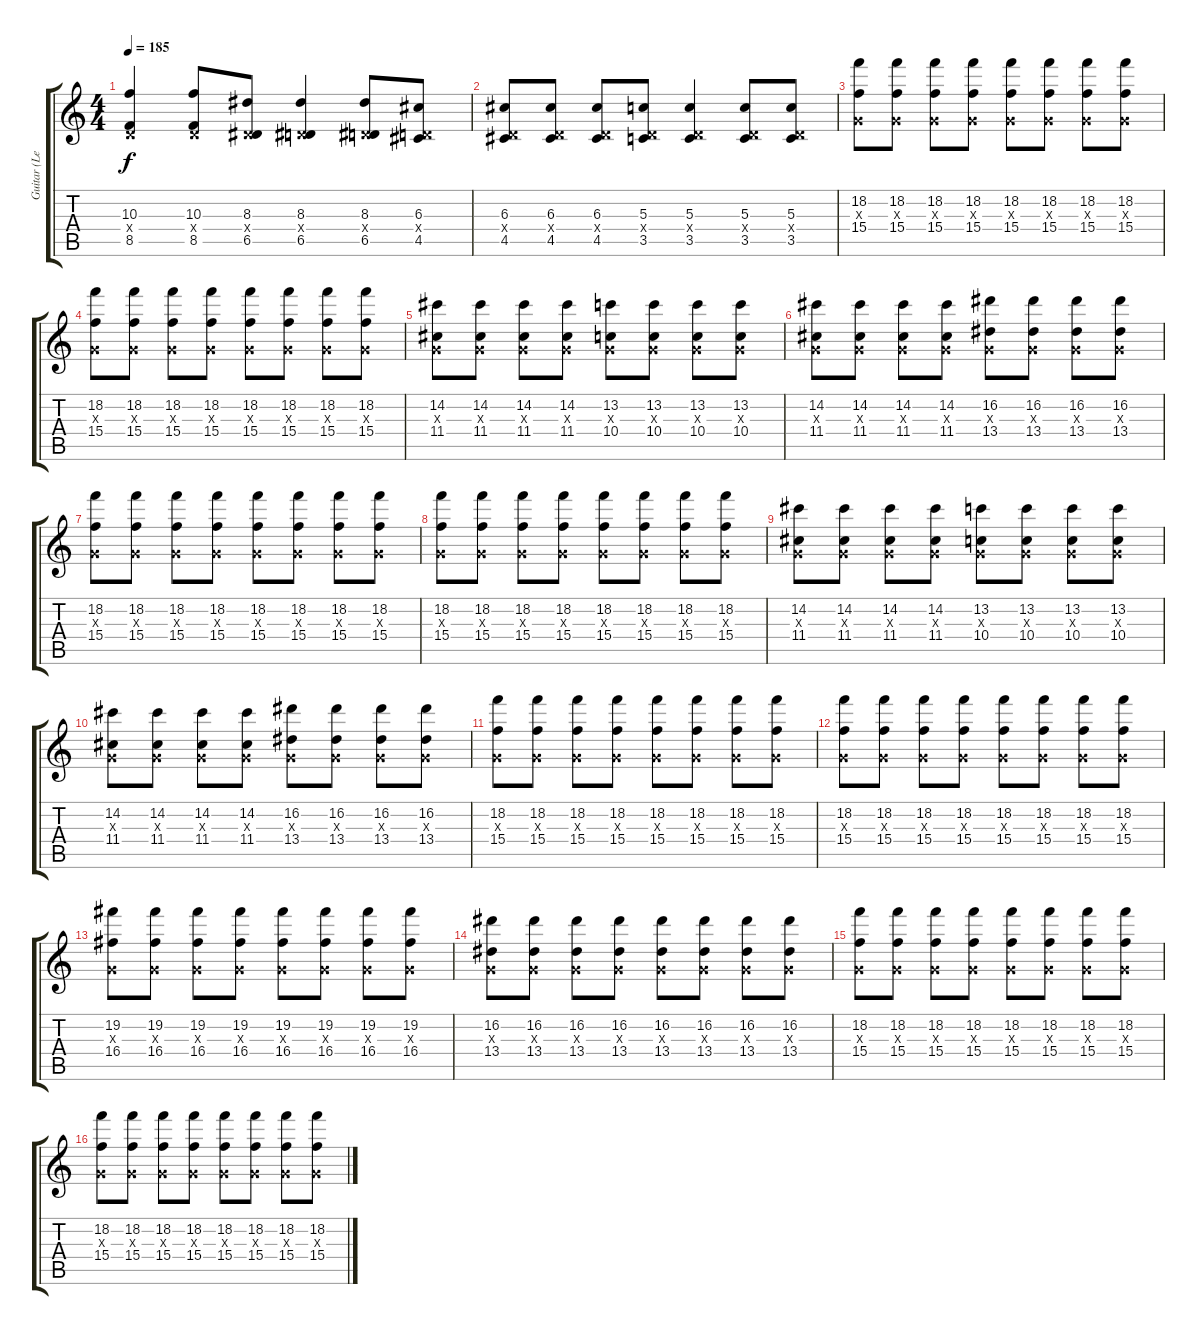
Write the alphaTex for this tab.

\track ("Guitar (Lead)" "Guitar (Le") {instrument distortionguitar}
\staff {score tabs}
\tuning (E4 B3 G3 D3 A2 E2) {hide}
\ts (4 4)
\tempo 185
\clef g2
\ks c
(10.3 0.4{x} 8.5).4{dy f} (10.3 0.4{x} 8.5).8 (8.3 0.4{x} 6.5).8 (8.3 0.4{x} 6.5).4 (8.3 0.4{x} 6.5).8 (6.3 0.4{x} 4.5).8 |
(6.3 0.4{x} 4.5).8 (6.3 0.4{x} 4.5).8 (6.3 0.4{x} 4.5).8 (5.3 0.4{x} 3.5).8 (5.3 0.4{x} 3.5).4 (5.3 0.4{x} 3.5).8 (5.3 0.4{x} 3.5).8 |
(18.2 0.3{x} 15.4).8 (18.2 0.3{x} 15.4).8 (18.2 0.3{x} 15.4).8 (18.2 0.3{x} 15.4).8 (18.2 0.3{x} 15.4).8 (18.2 0.3{x} 15.4).8 (18.2 0.3{x} 15.4).8 (18.2 0.3{x} 15.4).8 |
(18.2 0.3{x} 15.4).8 (18.2 0.3{x} 15.4).8 (18.2 0.3{x} 15.4).8 (18.2 0.3{x} 15.4).8 (18.2 0.3{x} 15.4).8 (18.2 0.3{x} 15.4).8 (18.2 0.3{x} 15.4).8 (18.2 0.3{x} 15.4).8 |
(14.2 0.3{x} 11.4).8 (14.2 0.3{x} 11.4).8 (14.2 0.3{x} 11.4).8 (14.2 0.3{x} 11.4).8 (13.2 0.3{x} 10.4).8 (13.2 0.3{x} 10.4).8 (13.2 0.3{x} 10.4).8 (13.2 0.3{x} 10.4).8 |
(14.2 0.3{x} 11.4).8 (14.2 0.3{x} 11.4).8 (14.2 0.3{x} 11.4).8 (14.2 0.3{x} 11.4).8 (16.2 0.3{x} 13.4).8 (16.2 0.3{x} 13.4).8 (16.2 0.3{x} 13.4).8 (16.2 0.3{x} 13.4).8 |
(18.2 0.3{x} 15.4).8 (18.2 0.3{x} 15.4).8 (18.2 0.3{x} 15.4).8 (18.2 0.3{x} 15.4).8 (18.2 0.3{x} 15.4).8 (18.2 0.3{x} 15.4).8 (18.2 0.3{x} 15.4).8 (18.2 0.3{x} 15.4).8 |
(18.2 0.3{x} 15.4).8 (18.2 0.3{x} 15.4).8 (18.2 0.3{x} 15.4).8 (18.2 0.3{x} 15.4).8 (18.2 0.3{x} 15.4).8 (18.2 0.3{x} 15.4).8 (18.2 0.3{x} 15.4).8 (18.2 0.3{x} 15.4).8 |
(14.2 0.3{x} 11.4).8 (14.2 0.3{x} 11.4).8 (14.2 0.3{x} 11.4).8 (14.2 0.3{x} 11.4).8 (13.2 0.3{x} 10.4).8 (13.2 0.3{x} 10.4).8 (13.2 0.3{x} 10.4).8 (13.2 0.3{x} 10.4).8 |
(14.2 0.3{x} 11.4).8 (14.2 0.3{x} 11.4).8 (14.2 0.3{x} 11.4).8 (14.2 0.3{x} 11.4).8 (16.2 0.3{x} 13.4).8 (16.2 0.3{x} 13.4).8 (16.2 0.3{x} 13.4).8 (16.2 0.3{x} 13.4).8 |
(18.2 0.3{x} 15.4).8 (18.2 0.3{x} 15.4).8 (18.2 0.3{x} 15.4).8 (18.2 0.3{x} 15.4).8 (18.2 0.3{x} 15.4).8 (18.2 0.3{x} 15.4).8 (18.2 0.3{x} 15.4).8 (18.2 0.3{x} 15.4).8 |
(18.2 0.3{x} 15.4).8 (18.2 0.3{x} 15.4).8 (18.2 0.3{x} 15.4).8 (18.2 0.3{x} 15.4).8 (18.2 0.3{x} 15.4).8 (18.2 0.3{x} 15.4).8 (18.2 0.3{x} 15.4).8 (18.2 0.3{x} 15.4).8 |
(19.2 0.3{x} 16.4).8 (19.2 0.3{x} 16.4).8 (19.2 0.3{x} 16.4).8 (19.2 0.3{x} 16.4).8 (19.2 0.3{x} 16.4).8 (19.2 0.3{x} 16.4).8 (19.2 0.3{x} 16.4).8 (19.2 0.3{x} 16.4).8 |
(16.2 0.3{x} 13.4).8 (16.2 0.3{x} 13.4).8 (16.2 0.3{x} 13.4).8 (16.2 0.3{x} 13.4).8 (16.2 0.3{x} 13.4).8 (16.2 0.3{x} 13.4).8 (16.2 0.3{x} 13.4).8 (16.2 0.3{x} 13.4).8 |
(18.2 0.3{x} 15.4).8 (18.2 0.3{x} 15.4).8 (18.2 0.3{x} 15.4).8 (18.2 0.3{x} 15.4).8 (18.2 0.3{x} 15.4).8 (18.2 0.3{x} 15.4).8 (18.2 0.3{x} 15.4).8 (18.2 0.3{x} 15.4).8 |
(18.2 0.3{x} 15.4).8 (18.2 0.3{x} 15.4).8 (18.2 0.3{x} 15.4).8 (18.2 0.3{x} 15.4).8 (18.2 0.3{x} 15.4).8 (18.2 0.3{x} 15.4).8 (18.2 0.3{x} 15.4).8 (18.2 0.3{x} 15.4).8
